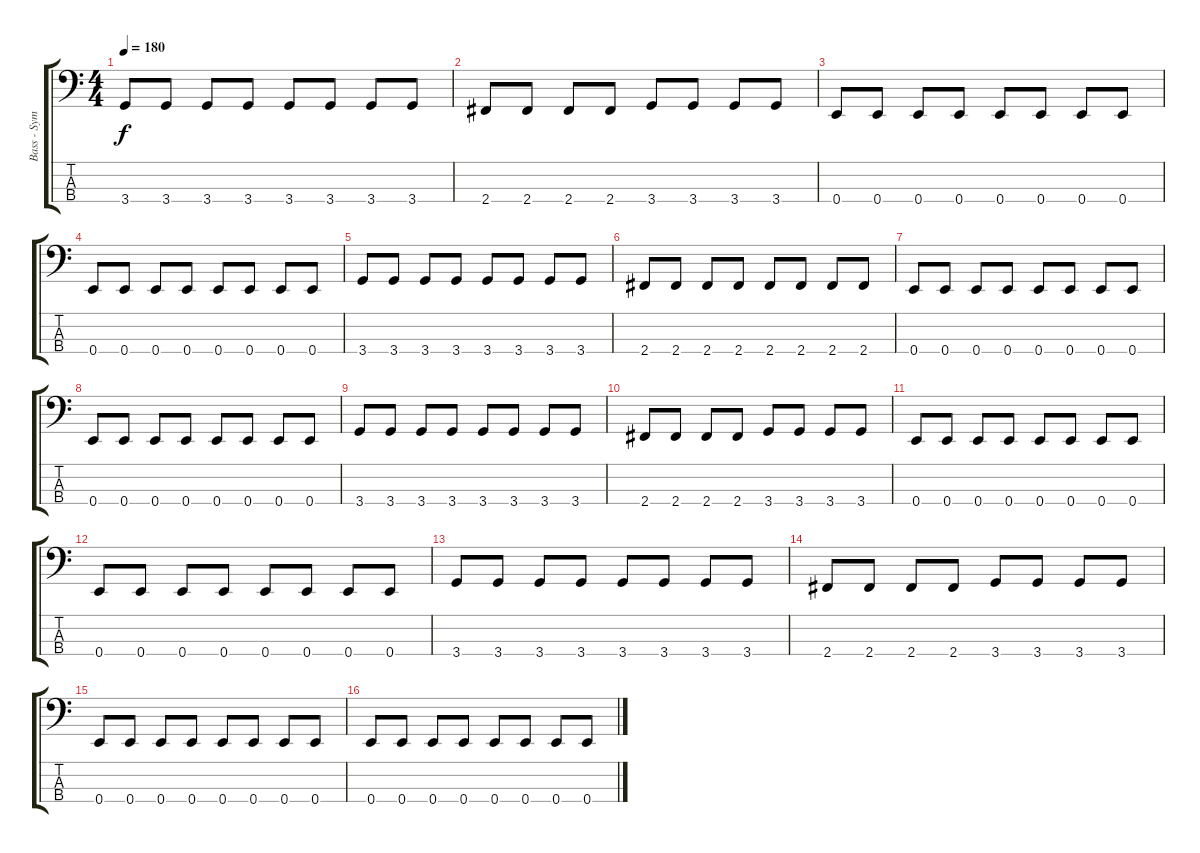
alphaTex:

\track ("Bass - Sym" "Bass - Sym") {instrument electricbasspick}
\staff {score tabs}
\tuning (G2 D2 A1 E1) {hide}
\ts (4 4)
\tempo 180
\clef f4
\ks c
3.4.8{dy f} 3.4.8 3.4.8 3.4.8 3.4.8 3.4.8 3.4.8 3.4.8 |
2.4.8 2.4.8 2.4.8 2.4.8 3.4.8 3.4.8 3.4.8 3.4.8 |
0.4.8 0.4.8 0.4.8 0.4.8 0.4.8 0.4.8 0.4.8 0.4.8 |
0.4.8 0.4.8 0.4.8 0.4.8 0.4.8 0.4.8 0.4.8 0.4.8 |
3.4.8 3.4.8 3.4.8 3.4.8 3.4.8 3.4.8 3.4.8 3.4.8 |
2.4.8 2.4.8 2.4.8 2.4.8 2.4.8 2.4.8 2.4.8 2.4.8 |
0.4.8 0.4.8 0.4.8 0.4.8 0.4.8 0.4.8 0.4.8 0.4.8 |
0.4.8 0.4.8 0.4.8 0.4.8 0.4.8 0.4.8 0.4.8 0.4.8 |
3.4.8 3.4.8 3.4.8 3.4.8 3.4.8 3.4.8 3.4.8 3.4.8 |
2.4.8 2.4.8 2.4.8 2.4.8 3.4.8 3.4.8 3.4.8 3.4.8 |
0.4.8 0.4.8 0.4.8 0.4.8 0.4.8 0.4.8 0.4.8 0.4.8 |
0.4.8 0.4.8 0.4.8 0.4.8 0.4.8 0.4.8 0.4.8 0.4.8 |
3.4.8 3.4.8 3.4.8 3.4.8 3.4.8 3.4.8 3.4.8 3.4.8 |
2.4.8 2.4.8 2.4.8 2.4.8 3.4.8 3.4.8 3.4.8 3.4.8 |
0.4.8 0.4.8 0.4.8 0.4.8 0.4.8 0.4.8 0.4.8 0.4.8 |
0.4.8 0.4.8 0.4.8 0.4.8 0.4.8 0.4.8 0.4.8 0.4.8
